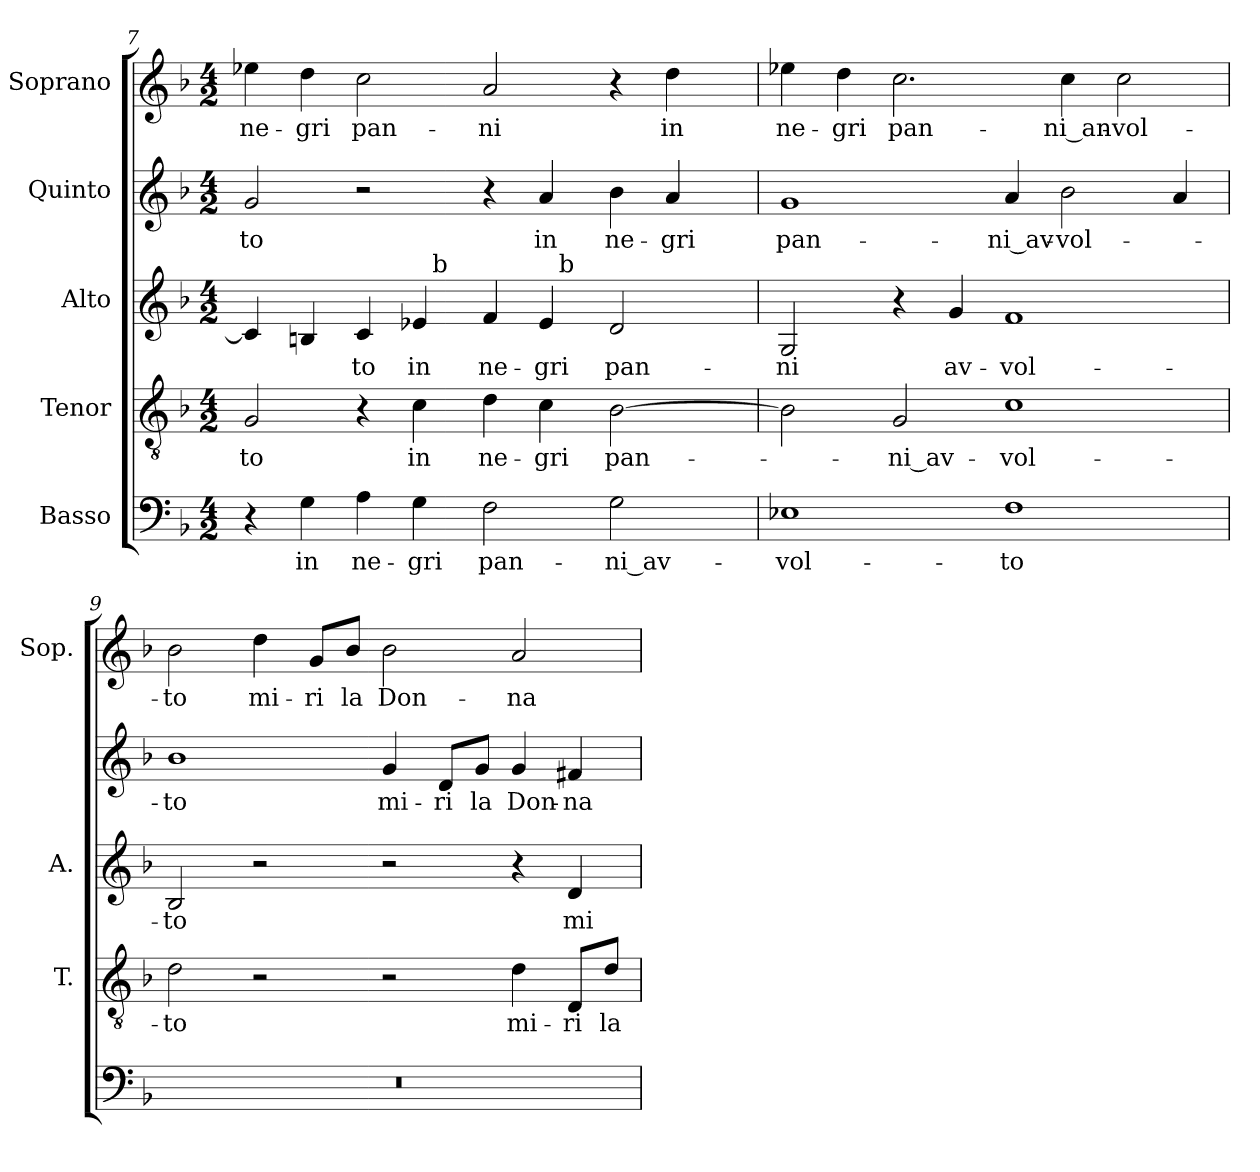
**kern	**text	**kern	**text	**kern	**text	**kern	**text	**kern	**text
*part5	*part5	*part4	*part4	*part3	*part3	*part2	*part2	*part1	*part1
*staff5	*staff5	*staff4	*staff4	*staff3	*staff3	*staff2	*staff2	*staff1	*staff1
*I"Basso	*	*I"Tenor	*	*I"Alto	*	*I"Quinto	*	*I"Soprano	*
*	*	*I'T.	*	*I'A.	*	*	*	*I'Sop.	*
*clefF4	*	*clefGv2	*	*clefG2	*	*clefG2	*	*clefG2	*
*	*	*ITrd7c12	*	*	*	*	*	*	*
*k[b-]	*	*k[b-]	*	*k[b-]	*	*k[b-]	*	*k[b-]	*
*F:	*	*F:	*	*F:	*	*F:	*	*F:	*
*M4/2	*	*M4/2	*	*M4/2	*	*M4/2	*	*M4/2	*
=7	=7	=7	=7	=7	=7	=7	=7	=7	=7
!	!	!	!LO:LY:b:color=#000000	!	!	!	!	!	!
!	!	!	!	!	!	!	!LO:LY:b:color=#000000	!	!
!	!	!	!	!	!	!	!	!	!LO:LY:b:color=#000000
*	*	*	*	*^	*	*	*	*	*
*	*	*	*	*	*^	*	*	*	*	*
4r	.	2GGi/	-to	4ci/]	2ryy	1ryy	.	2gi/	-to	4ee-Xi\	ne-
!	!LO:LY:b:color=#000000	!	!	!	!	!	!	!	!	!	!
!	!	!	!	!	!	!	!	!	!	!	!LO:LY:b:color=#000000
4Gi\	in	.	.	4Bni/	.	.	.	.	.	4ddi\	-gri
!	!LO:LY:b:color=#000000	!	!	!	!	!	!	!	!	!	!
!	!	!	!	!	!	!	!LO:LY:b:color=#000000	!	!	!	!
!	!	!	!	!	!	!	!	!	!	!	!LO:LY:b:color=#000000
4Ai\	ne-	4r	.	4ci/	4ryy	.	-to	2r	.	2cci\	pan-
!	!LO:LY:b:color=#000000	!	!	!	!	!	!	!	!	!	!
!	!	!	!LO:LY:b:color=#000000	!	!	!	!	!	!	!	!
!	!	!	!	!	!	!	!LO:LY:b:color=#000000	!	!	!	!
4Gi\	-gri	4Ci\	in	4e-i/	32ryy	.	in	.	.	.	.
.	.	.	.	.	256ryy	.	.	.	.	.	.
!	!	!	!	!	!LO:TX:a:t=b	!	!	!	!	!	!
.	.	.	.	.	1ryy	.	.	.	.	.	.
!	!LO:LY:b:color=#000000	!	!	!	!	!	!	!	!	!	!
!	!	!	!LO:LY:b:color=#000000	!	!	!	!	!	!	!	!
!	!	!	!	!	!	!	!LO:LY:b:color=#000000	!	!	!	!
!	!	!	!	!	!	!	!	!	!	!	!LO:LY:b:color=#000000
2Fi\	pan-	4Di\	ne-	4fi/	.	4ryy	ne-	4r	.	2ai/	-ni
!	!	!	!LO:LY:b:color=#000000	!	!	!	!	!	!	!	!
!	!	!	!	!	!	!	!LO:LY:b:color=#000000	!	!	!	!
!	!	!	!	!	!	!	!	!	!LO:LY:b:color=#000000	!	!
.	.	4Ci\	-gri	4e-i/	.	32ryy	-gri	4ai/	in	.	.
.	.	.	.	.	.	256ryy	.	.	.	.	.
!	!	!	!	!	!	!LO:TX:a:t=b	!	!	!	!	!
.	.	.	.	.	.	2ryy	.	.	.	.	.
!	!LO:LY:b:color=#000000	!	!	!	!	!	!	!	!	!	!
!	!	!	!LO:LY:b:color=#000000	!	!	!	!	!	!	!	!
!	!	!	!	!	!	!	!LO:LY:b:color=#000000	!	!	!	!
!	!	!	!	!	!	!	!	!	!LO:LY:b:color=#000000	!	!
2Gi\	-ni_av-	[>2BB-i\	pan-	2di/	.	.	pan-	4b-i\	ne-	4r	.
!	!	!	!	!	!	!	!	!	!LO:LY:b:color=#000000	!	!
!	!	!	!	!	!	!	!	!	!	!	!LO:LY:b:color=#000000
.	.	.	.	.	.	.	.	4ai/	-gri	4ddi\	in
.	.	.	.	.	8ryy	8ryy	.	.	.	.	.
.	.	.	.	.	16ryy	16ryy	.	.	.	.	.
.	.	.	.	.	64..ryy	64..ryy	.	.	.	.	.
*	*	*	*	*v	*v	*v	*	*	*	*	*
=8	=8	=8	=8	=8	=8	=8	=8	=8	=8
*	*	*	*	*^	*	*	*	*	*
*	*	*	*	*	*^	*	*	*	*	*
!	!LO:LY:b:color=#000000	!	!	!	!	!	!	!	!	!	!
*	*	*	*	*v	*v	*v	*	*	*	*	*
*	*	*	*	*^	*	*	*	*	*
*	*	*	*	*	*^	*	*	*	*	*
!	!	!	!	!	!	!	!LO:LY:b:color=#000000	!	!	!	!
*	*	*	*	*v	*v	*v	*	*	*	*	*
*	*	*	*	*^	*	*	*	*	*
*	*	*	*	*	*^	*	*	*	*	*
!	!	!	!	!	!	!	!	!	!LO:LY:b:color=#000000	!	!
*	*	*	*	*v	*v	*v	*	*	*	*	*
*	*	*	*	*^	*	*	*	*	*
*	*	*	*	*	*^	*	*	*	*	*
!	!	!	!	!	!	!	!	!	!	!	!LO:LY:b:color=#000000
*	*	*	*	*v	*v	*v	*	*	*	*	*
1E-Xi	-vol-	2BB-i\]	.	2Gi/	-ni	1gi	pan-	4ee-Xi\	ne-
!	!	!	!	!	!	!	!	!	!LO:LY:b:color=#000000
.	.	.	.	.	.	.	.	4ddi\	-gri
!	!	!	!LO:LY:b:color=#000000	!	!	!	!	!	!
!	!	!	!	!	!	!	!	!	!LO:LY:b:color=#000000
.	.	2GGi/	-ni_av-	4r	.	.	.	2.cci\	pan-
!	!	!	!	!	!LO:LY:b:color=#000000	!	!	!	!
.	.	.	.	4gi/	av-	.	.	.	.
!	!LO:LY:b:color=#000000	!	!	!	!	!	!	!	!
!	!	!	!LO:LY:b:color=#000000	!	!	!	!	!	!
!	!	!	!	!	!LO:LY:b:color=#000000	!	!	!	!
!	!	!	!	!	!	!	!LO:LY:b:color=#000000	!	!
1Fi	-to	1Ci	-vol-	1fi	-vol-	4ai/	-ni_av-	.	.
!	!	!	!	!	!	!	!LO:LY:b:color=#000000	!	!
!	!	!	!	!	!	!	!	!	!LO:LY:b:color=#000000
.	.	.	.	.	.	2b-i\	-vol-	4cci\	-ni_an-
!	!	!	!	!	!	!	!	!	!LO:LY:b:color=#000000
.	.	.	.	.	.	.	.	2cci\	-vol-
.	.	.	.	.	.	4ai/	.	.	.
!!LO:LB:g=z
=9	=9	=9	=9	=9	=9	=9	=9	=9	=9
!LO:N:vis=1	!	!	!	!	!	!	!	!	!
!	!	!	!LO:LY:b:color=#000000	!	!	!	!	!	!
!	!	!	!	!	!LO:LY:b:color=#000000	!	!	!	!
!	!	!	!	!	!	!	!LO:LY:b:color=#000000	!	!
!	!	!	!	!	!	!	!	!	!LO:LY:b:color=#000000
0r	.	2Di\	-to	2B-i/	-to	1b-i	-to	2b-i\	-to
!	!	!	!	!	!	!	!	!	!LO:LY:b:color=#000000
.	.	2r	.	2r	.	.	.	4ddi\	mi-
!	!	!	!	!	!	!	!	!	!LO:LY:b:color=#000000
.	.	.	.	.	.	.	.	8gi/L	-ri
!	!	!	!	!	!	!	!	!	!LO:LY:b:color=#000000
.	.	.	.	.	.	.	.	8b-i/J	la
!	!	!	!	!	!	!	!LO:LY:b:color=#000000	!	!
!	!	!	!	!	!	!	!	!	!LO:LY:b:color=#000000
.	.	2r	.	2r	.	4gi/	mi-	2b-i\	Don-
!	!	!	!	!	!	!	!LO:LY:b:color=#000000	!	!
.	.	.	.	.	.	8di/L	-ri	.	.
!	!	!	!	!	!	!	!LO:LY:b:color=#000000	!	!
.	.	.	.	.	.	8gi/J	la	.	.
!	!	!	!LO:LY:b:color=#000000	!	!	!	!	!	!
!	!	!	!	!	!	!	!LO:LY:b:color=#000000	!	!
!	!	!	!	!	!	!	!	!	!LO:LY:b:color=#000000
.	.	4Di\	mi-	4r	.	4gi/	Don-	2ai/	-na
!	!	!	!LO:LY:b:color=#000000	!	!	!	!	!	!
!	!	!	!	!	!LO:LY:b:color=#000000	!	!	!	!
!	!	!	!	!	!	!	!LO:LY:b:color=#000000	!	!
.	.	8DDi/L	-ri	4di/	mi-	4f#Xi/	-na	.	.
!	!	!	!LO:LY:b:color=#000000	!	!	!	!	!	!
.	.	8Di/J	la	.	.	.	.	.	.
=	=	=	=	=	=	=	=	=	=
*-	*-	*-	*-	*-	*-	*-	*-	*-	*-
